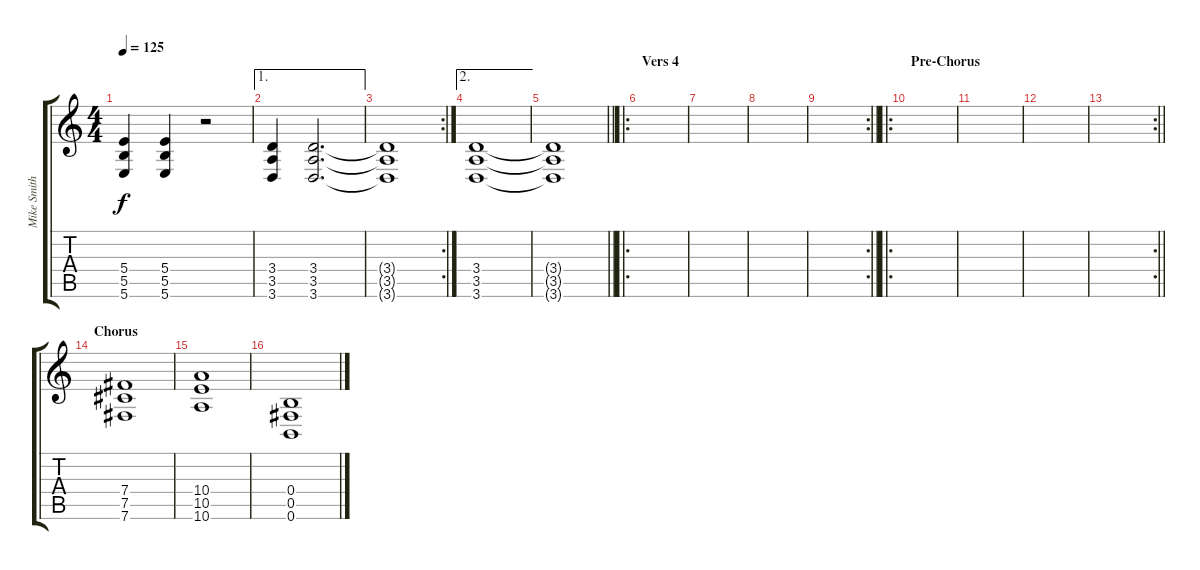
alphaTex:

\track ("Mike Smith Rythm" "Mike Smith") {instrument distortionguitar}
\staff {score tabs}
\tuning (Db4 Ab3 E3 B2 Gb2 B1) {hide}
\ts (4 4)
\tempo 125
\clef g2
\ks c
(5.4 5.5 5.6).4{dy f} (5.4 5.5 5.6).4 r.2 |
\ae 1
(3.4 3.5 3.6).4 (3.4 3.5 3.6).2{d} |
\rc 2
(3.4{t} 3.5{t} 3.6{t}).1 |
\ae 2
(3.4 3.5 3.6).1 |
\barLineRight lightlight
(3.4{t} 3.5{t} 3.6{t}).1 |
\ro
\section ("" "Vers 4")
|
|
|
\rc 2
\barLineRight lightlight
|
\ro
\section ("" "Pre-Chorus")
|
|
|
\rc 2
\barLineRight lightlight
|
\section ("" "Chorus")
(7.4 7.5 7.6).1 |
(10.4 10.5 10.6).1 |
(0.4 0.5 0.6).1
